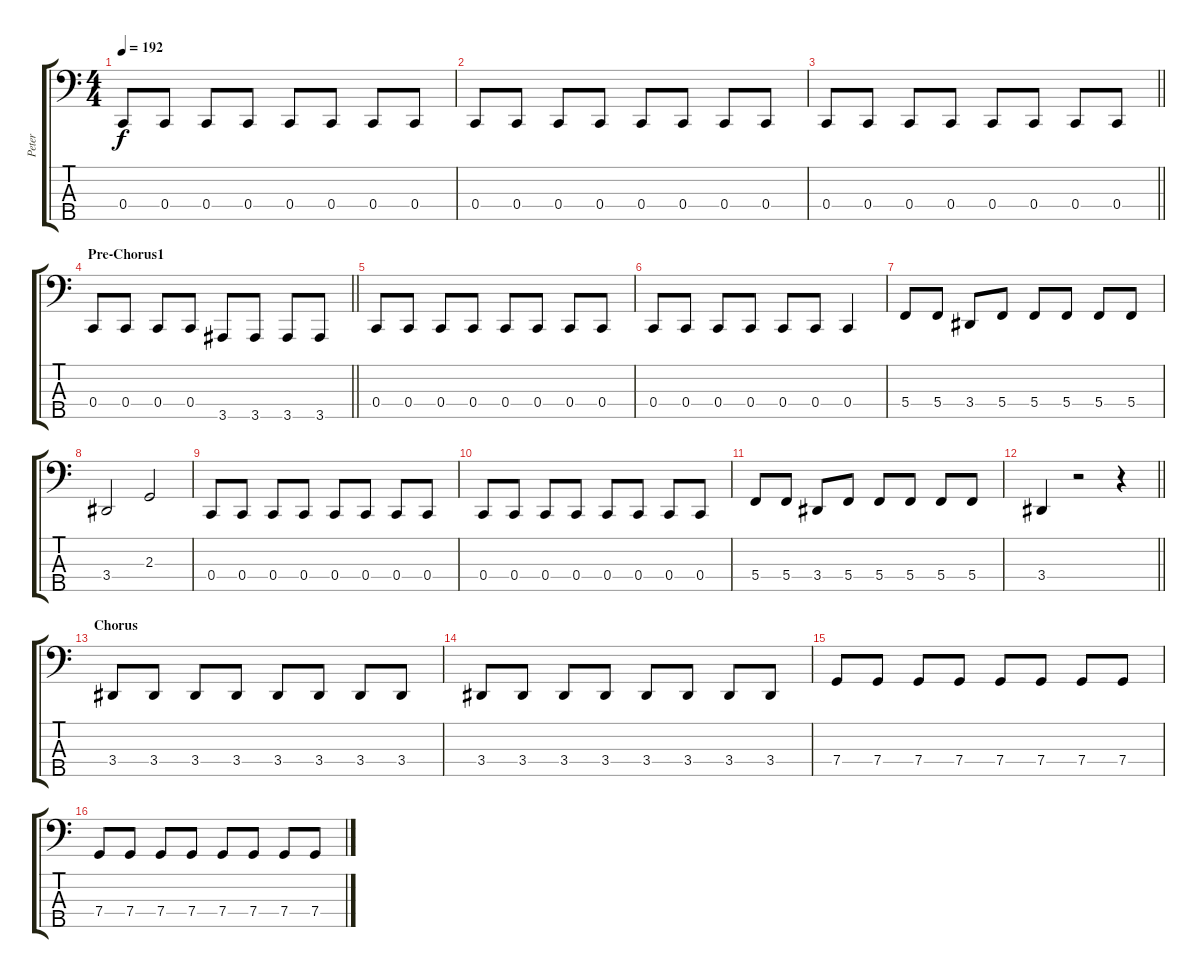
\track ("Peter" "Peter") {instrument electricbassfinger}
\staff {score tabs}
\tuning (Eb2 Bb1 F1 C1 G0) {hide}
\ts (4 4)
\tempo 192
\clef f4
\ks c
0.4.8{dy f} 0.4.8 0.4.8 0.4.8 0.4.8 0.4.8 0.4.8 0.4.8 |
0.4.8 0.4.8 0.4.8 0.4.8 0.4.8 0.4.8 0.4.8 0.4.8 |
\barLineRight lightlight
0.4.8 0.4.8 0.4.8 0.4.8 0.4.8 0.4.8 0.4.8 0.4.8 |
\section ("" "Pre-Chorus1")
\barLineRight lightlight
0.4.8 0.4.8 0.4.8 0.4.8 3.5.8 3.5.8 3.5.8 3.5.8 |
0.4.8 0.4.8 0.4.8 0.4.8 0.4.8 0.4.8 0.4.8 0.4.8 |
0.4.8 0.4.8 0.4.8 0.4.8 0.4.8 0.4.8 0.4.4 |
5.4.8 5.4.8 3.4.8 5.4.8 5.4.8 5.4.8 5.4.8 5.4.8 |
3.4.2 2.3.2 |
0.4.8 0.4.8 0.4.8 0.4.8 0.4.8 0.4.8 0.4.8 0.4.8 |
0.4.8 0.4.8 0.4.8 0.4.8 0.4.8 0.4.8 0.4.8 0.4.8 |
5.4.8 5.4.8 3.4.8 5.4.8 5.4.8 5.4.8 5.4.8 5.4.8 |
\barLineRight lightlight
3.4.4 r.2 r.4 |
\section ("" "Chorus")
3.4.8 3.4.8 3.4.8 3.4.8 3.4.8 3.4.8 3.4.8 3.4.8 |
3.4.8 3.4.8 3.4.8 3.4.8 3.4.8 3.4.8 3.4.8 3.4.8 |
7.4.8 7.4.8 7.4.8 7.4.8 7.4.8 7.4.8 7.4.8 7.4.8 |
7.4.8 7.4.8 7.4.8 7.4.8 7.4.8 7.4.8 7.4.8 7.4.8
